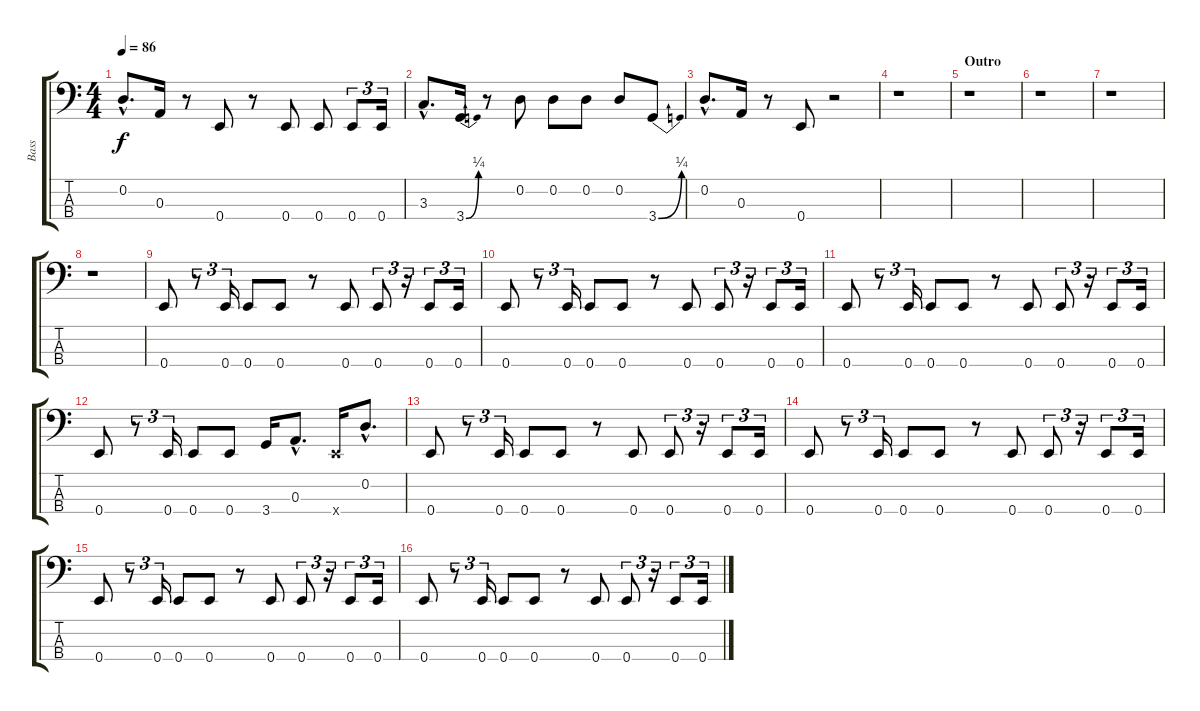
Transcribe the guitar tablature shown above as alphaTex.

\track ("Bass" "Bass") {instrument electricbassfinger}
\staff {score tabs}
\tuning (G2 D2 A1 E1) {hide}
\ts (4 4)
\tempo 86
\clef f4
\ks c
0.2{hac}.8{d dy f} 0.3.16 r.8 0.4.8 r.8 0.4.8 0.4.8 0.4.8{tu (3 2)} 0.4.16{tu (3 2)} |
3.3{hac}.8{d} 3.4{be (bend 0 0 60 1)}.16 r.8 0.2.8 0.2.8 0.2.8 0.2.8 3.4{be (bend 0 0 60 1)}.8 |
0.2{hac}.8{d} 0.3.16 r.8 0.4.8 r.2 |
r.1 |
\section ("" "Outro")
r.1 |
r.1 |
r.1 |
r.1 |
0.4.8 r.8{tu (3 2)} 0.4.16{tu (3 2)} 0.4.8 0.4.8 r.8 0.4.8 0.4.8{tu (3 2)} r.16{tu (3 2)} 0.4.8{tu (3 2)} 0.4.16{tu (3 2)} |
0.4.8 r.8{tu (3 2)} 0.4.16{tu (3 2)} 0.4.8 0.4.8 r.8 0.4.8 0.4.8{tu (3 2)} r.16{tu (3 2)} 0.4.8{tu (3 2)} 0.4.16{tu (3 2)} |
0.4.8 r.8{tu (3 2)} 0.4.16{tu (3 2)} 0.4.8 0.4.8 r.8 0.4.8 0.4.8{tu (3 2)} r.16{tu (3 2)} 0.4.8{tu (3 2)} 0.4.16{tu (3 2)} |
0.4.8 r.8{tu (3 2)} 0.4.16{tu (3 2)} 0.4.8 0.4.8 3.4.16 0.3{hac}.8{d} 0.4{x}.16 0.2{hac}.8{d} |
0.4.8 r.8{tu (3 2)} 0.4.16{tu (3 2)} 0.4.8 0.4.8 r.8 0.4.8 0.4.8{tu (3 2)} r.16{tu (3 2)} 0.4.8{tu (3 2)} 0.4.16{tu (3 2)} |
0.4.8 r.8{tu (3 2)} 0.4.16{tu (3 2)} 0.4.8 0.4.8 r.8 0.4.8 0.4.8{tu (3 2)} r.16{tu (3 2)} 0.4.8{tu (3 2)} 0.4.16{tu (3 2)} |
0.4.8 r.8{tu (3 2)} 0.4.16{tu (3 2)} 0.4.8 0.4.8 r.8 0.4.8 0.4.8{tu (3 2)} r.16{tu (3 2)} 0.4.8{tu (3 2)} 0.4.16{tu (3 2)} |
0.4.8 r.8{tu (3 2)} 0.4.16{tu (3 2)} 0.4.8 0.4.8 r.8 0.4.8 0.4.8{tu (3 2)} r.16{tu (3 2)} 0.4.8{tu (3 2)} 0.4.16{tu (3 2)}
